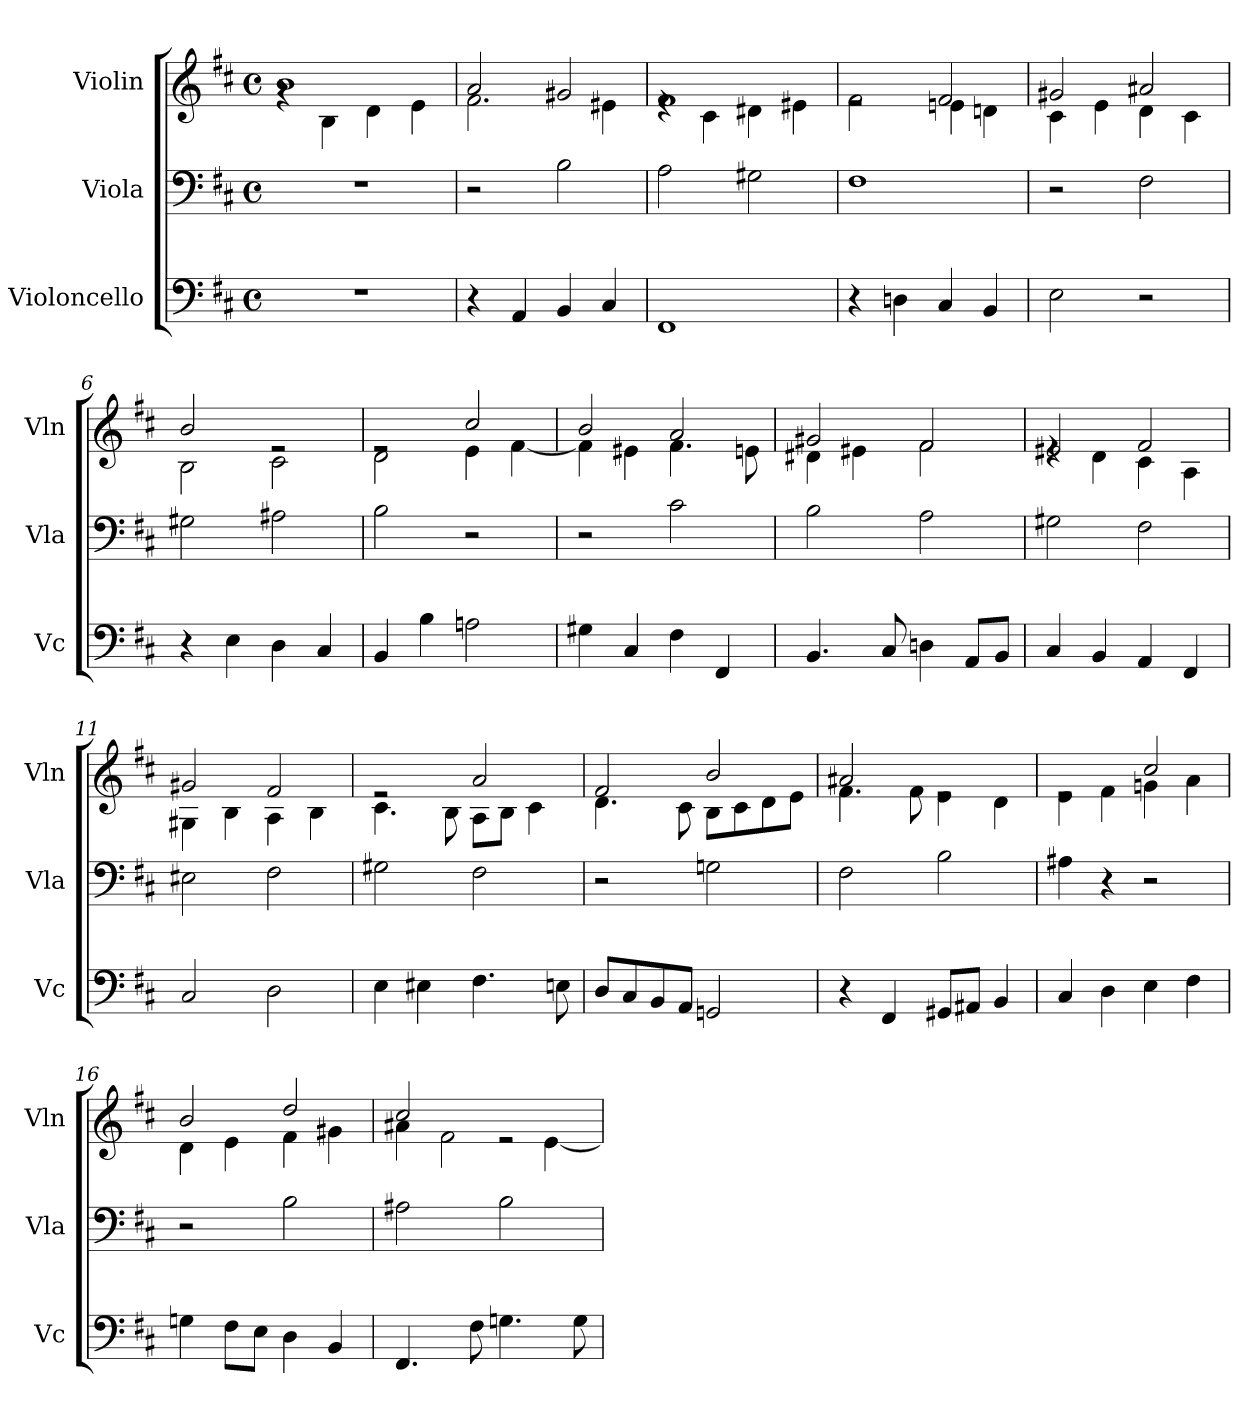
**kern	**kern	**kern
*part3	*part2	*part1
*staff3	*staff2	*staff1
*I"Violoncello	*I"Viola	*I"Violin
*I'Vc	*I'Vla	*I'Vln
*clefF4	*clefF4	*clefG2
*k[f#c#]	*k[f#c#]	*k[f#c#]
*M4/4	*M4/4	*M4/4
*met(c)	*met(c)	*met(c)
*MM80	*MM80	*MM80
=1	=1	=1
*	*	*^
1r	1r	1b	4rg
.	.	.	4B\
.	.	.	4d\
.	.	.	4e\
=2	=2	=2	=2
4r	2r	2a/	2.f#\
4AA/	.	.	.
4BB/	2B\	2g#X/	.
4C#/	.	.	4e#X\
=3	=3	=3	=3
1FF#	2A\	1f#	4re
.	.	.	4c#\
.	2G#X\	.	4d#X\
.	.	.	4e#X\
=4	=4	=4	=4
4r	1F#	2re	2f#\
4Dn\	.	.	.
4C#/	.	2f#/	4en\
4BB/	.	.	4dn\
=5	=5	=5	=5
2E\	2r	2g#X/	4c#\
.	.	.	4e\
2r	2F#\	2a#X/	4d\
.	.	.	4c#\
=6	=6	=6	=6
4r	2G#X\	2b/	2B\
4E\	.	.	.
4D\	2A#X\	2re	2c#\
4C#/	.	.	.
=7	=7	=7	=7
4BB/	2B\	2re	2d\
4B\	.	.	.
2An\	2r	2cc#/	4e\
.	.	.	[4f#\
!!LO:LB:g=z	!!
=8	=8	=8	=8
4G#X\	2r	2b/	4f#\]
4C#/	.	.	4e#X\
4F#\	2c#\	2a/	4.f#\
4FF#/	.	.	.
.	.	.	8en\
=9	=9	=9	=9
4.BB/	2B\	2g#X/	4d#X\
.	.	.	4e#X\
8C#/	.	.	.
4Dn\	2A\	2f#/	2f#\
8AA/L	.	.	.
8BB/J	.	.	.
=10	=10	=10	=10
4C#/	2G#X\	2e#X/	4re
4BB/	.	.	4d\
4AA/	2F#\	2f#/	4c#\
4FF#/	.	.	4A\
=11	=11	=11	=11
2C#/	2E#X\	2g#X/	4G#X\
.	.	.	4B\
2D\	2F#\	2f#/	4A\
.	.	.	4B\
=12	=12	=12	=12
4E\	2G#X\	2re	4.c#\
4E#X\	.	.	.
.	.	.	8B\
4.F#\	2F#\	2a/	8A\L
.	.	.	8B\J
.	.	.	4c#\
8En\	.	.	.
=13	=13	=13	=13
8D/L	2r	2f#/	4.d\
8C#/	.	.	.
8BB/	.	.	.
8AA/J	.	.	8c#\
2GGn/	2Gn\	2b/	8B\L
.	.	.	8c#\
.	.	.	8d\
.	.	.	8e\J
!!LO:LB:g=z	!!
=14	=14	=14	=14
4r	2F#\	2a#X/	4.f#\
4FF#/	.	.	.
.	.	.	8f#\
8GG#X/L	2B\	2re	4e\
8AA#X/J	.	.	.
4BB/	.	.	4d\
=15	=15	=15	=15
4C#/	4A#X\	2re	4e\
4D\	4r	.	4f#\
4E\	2r	2cc#/	4gn\
4F#\	.	.	4a\
=16	=16	=16	=16
4Gn\	2r	2b/	4d\
8F#\L	.	.	4e\
8E\J	.	.	.
4D\	2B\	2dd/	4f#\
4BB/	.	.	4g#X\
=17	=17	=17	=17
4.FF#/	2A#X\	2cc#/	4a#X\
.	.	.	2f#\
8F#\	.	.	.
4.Gn\	2B\	2re	.
.	.	.	[4e\
8G\	.	.	.
*	*	*v	*v
=	=	=
*-	*-	*-
